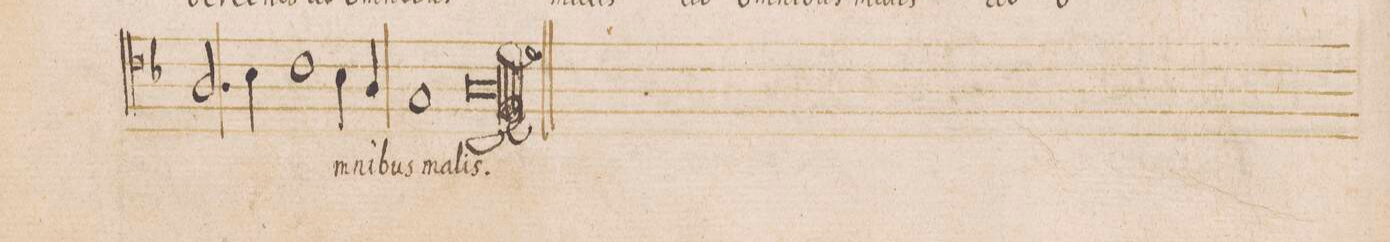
**kern	**text
*I"ALTVS	*
*clefC4	*
*k[b-]	*
*met(C|)	*
*M2/1	*
2.A/	.
4B-\	.
1c\	.
=88-	=88-
4B-\	-mni-
4A/	-bus
1G	ma-
=89-	=89-
0A	-lis.
=-	=-
*-	*-
